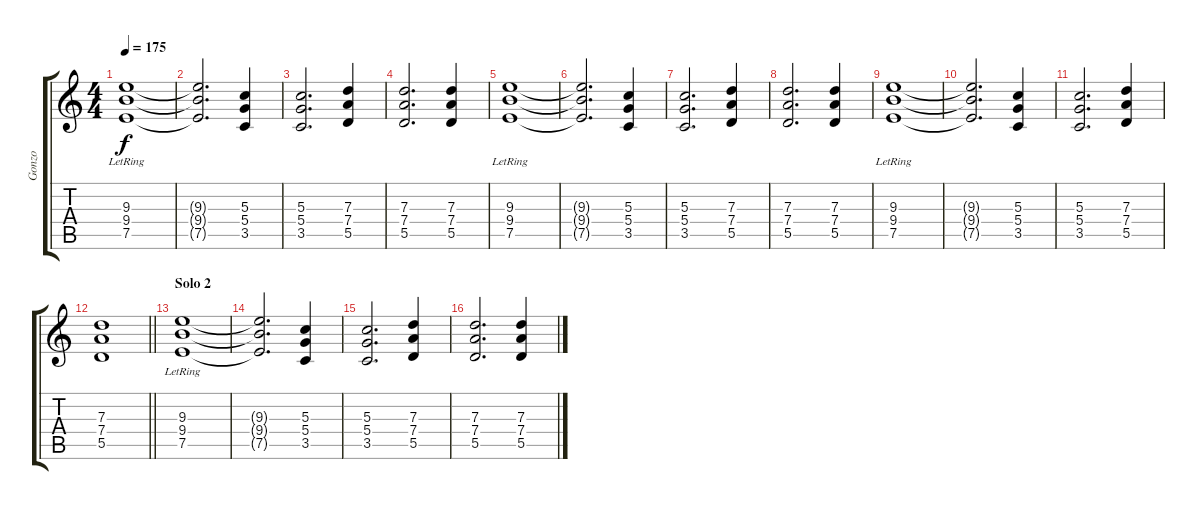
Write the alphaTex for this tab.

\track ("Gonzo" "Gonzo") {instrument distortionguitar}
\staff {score tabs}
\tuning (E4 B3 G3 D3 A2 E2) {hide}
\ts (4 4)
\tempo 175
\clef g2
\ks c
(9.3{lr} 9.4{lr} 7.5{lr}).1{dy f} |
(9.3{t} 9.4{t} 7.5{t}).2{d} (5.3 5.4 3.5).4 |
(5.3 5.4 3.5).2{d} (7.3 7.4 5.5).4 |
(7.3 7.4 5.5).2{d} (7.3 7.4 5.5).4 |
(9.3{lr} 9.4{lr} 7.5{lr}).1 |
(9.3{t} 9.4{t} 7.5{t}).2{d} (5.3 5.4 3.5).4 |
(5.3 5.4 3.5).2{d} (7.3 7.4 5.5).4 |
(7.3 7.4 5.5).2{d} (7.3 7.4 5.5).4 |
(9.3{lr} 9.4{lr} 7.5{lr}).1 |
(9.3{t} 9.4{t} 7.5{t}).2{d} (5.3 5.4 3.5).4 |
(5.3 5.4 3.5).2{d} (7.3 7.4 5.5).4 |
\barLineRight lightlight
(7.3 7.4 5.5).1 |
\section ("" "Solo 2")
(9.3{lr} 9.4{lr} 7.5{lr}).1 |
(9.3{t} 9.4{t} 7.5{t}).2{d} (5.3 5.4 3.5).4 |
(5.3 5.4 3.5).2{d} (7.3 7.4 5.5).4 |
(7.3 7.4 5.5).2{d} (7.3 7.4 5.5).4
